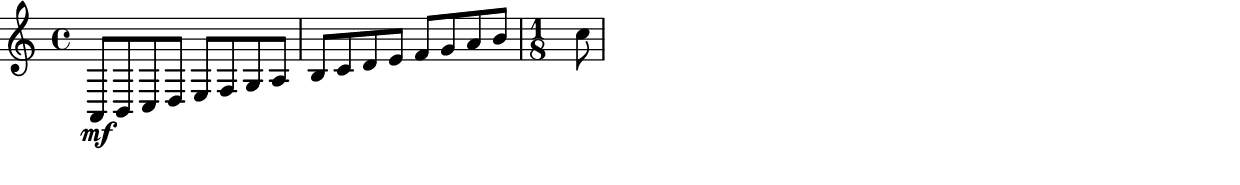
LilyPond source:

%%% Generated by music-score %%%
\include "lilypond-book-preamble.ly"
\paper {
  #(define dump-extents #t)

  indent = 0\mm
  line-width = 210\mm - 2.0 * 0.4\in
  ragged-right = ##t
  force-assignment = #""
  line-width = #(- line-width (* mm  3.000000))
}
\header {
  title = ""
  composer = ""
}
\layout {
}

<<
    \new Staff {   \set Staff.instrumentName = "" \set Staff.shortInstrumentName = "" \clef treble \time 4/4 a,8-\mf b,8 c8 d8 e8 f8 g8 a8 b8 c'8 d'8 e'8 f'8 g'8 a'8 b'8 \time 1/8 c''8
               }
>>